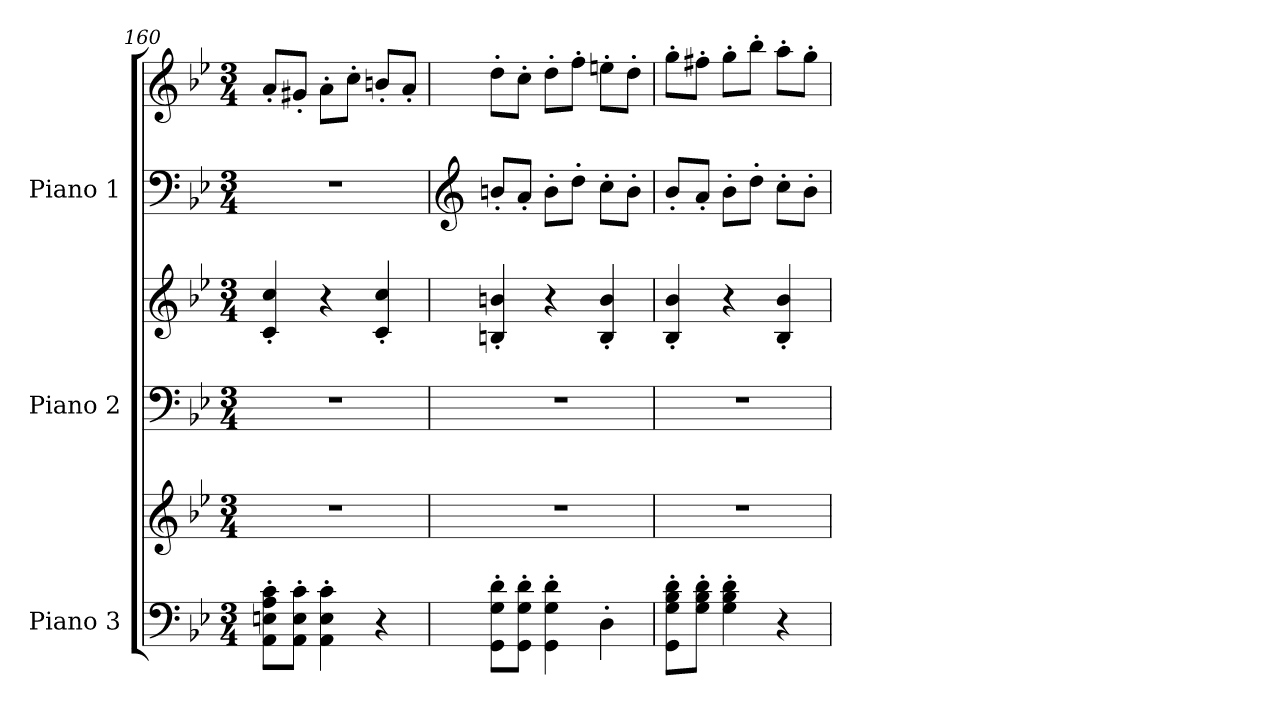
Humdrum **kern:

**kern	**kern	**kern	**kern	**kern	**kern
*part3	*part3	*part2	*part2	*part1	*part1
*staff6	*staff5	*staff4	*staff3	*staff2	*staff1
*I"Piano 3	*	*I"Piano 2	*	*I"Piano 1	*
*I'Pno. 3	*	*I'Pno. 2	*	*I'Pno. 1	*
!!LO:PB:g=z
*clefF4	*clefG2	*clefF4	*clefG2	*clefF4	*clefG2
*k[b-e-]	*k[b-e-]	*k[b-e-]	*k[b-e-]	*k[b-e-]	*k[b-e-]
*M3/4	*M3/4	*M3/4	*M3/4	*M3/4	*M3/4
=160	=160	=160	=160	=160	=160
8AA\' 8En\' 8A\' 8c\'L	2.r	2.r	4c/' 4cc/'	2.r	8a'/L
8AA\' 8E\' 8c\'J	.	.	.	.	8g#X'/J
4AA\' 4E\' 4c\'	.	.	4r	.	8a'\L
.	.	.	.	.	8cc'\J
4r	.	.	4c/' 4cc/'	.	8bn'/L
.	.	.	.	.	8a'/J
=161	=161	=161	=161	=161	=161
*	*	*	*	*clefG2	*
8GG\' 8G\' 8d\'L	2.r	2.r	4Bn/' 4bn/'	8bn'/L	8dd'\L
8GG\' 8G\' 8d\'J	.	.	.	8a'/J	8cc'\J
4GG\' 4G\' 4d\'	.	.	4r	8b'\L	8dd'\L
.	.	.	.	8dd'\J	8ff'\J
4D'\	.	.	4B/' 4b/'	8cc'\L	8een'\L
.	.	.	.	8b'\J	8dd'\J
=162	=162	=162	=162	=162	=162
8GG\' 8G\' 8B-\' 8d\'L	2.r	2.r	4B-/' 4b-/'	8b-'/L	8gg'\L
8G\' 8B-\' 8d\'J	.	.	.	8a'/J	8ff#X'\J
4G\' 4B-\' 4d\'	.	.	4r	8b-'\L	8gg'\L
.	.	.	.	8dd'\J	8bb-'\J
4r	.	.	4B-/' 4b-/'	8cc'\L	8aa'\L
.	.	.	.	8b-'\J	8gg'\J
=	=	=	=	=	=
*-	*-	*-	*-	*-	*-
